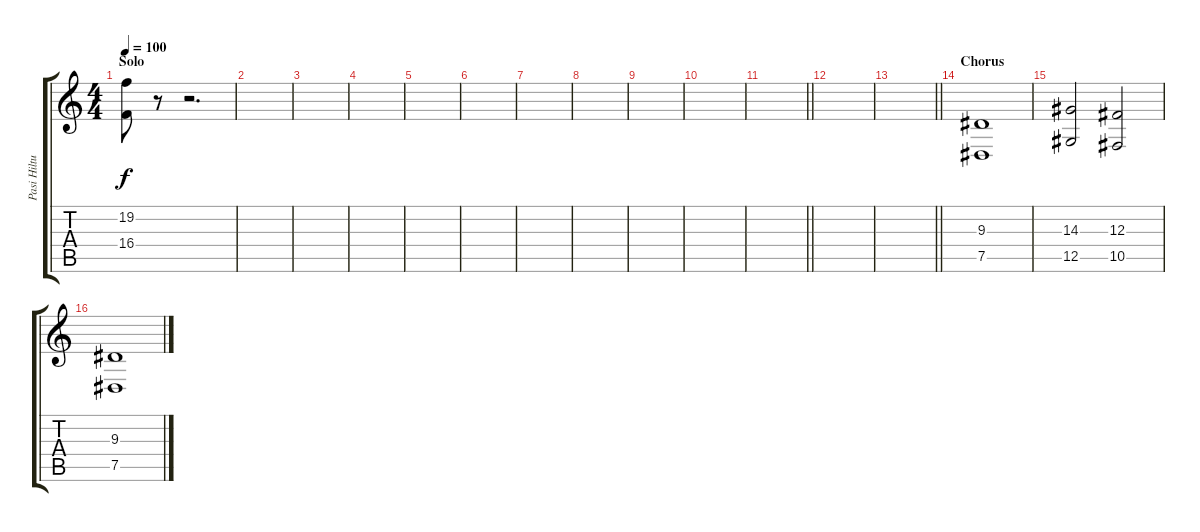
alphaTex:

\track ("Pasi Hiltula" "Pasi Hiltu") {instrument lead1square}
\staff {score tabs}
\tuning (Eb4 Bb3 Gb3 Db3 Ab2 Eb2) {hide}
\ts (4 4)
\section ("" "Solo")
\tempo 100
\clef g2
\ks c
(19.2{t} 16.4{t}).8{dy f} r.8 r.2{d} |
|
|
|
|
|
|
|
|
|
\barLineRight lightlight
|
|
\barLineRight lightlight
|
\section ("" "Chorus")
(9.3 7.5).1{volume 10 instrument stringensemble2} |
(14.3 12.5).2 (12.3 10.5).2 |
(9.3 7.5).1
